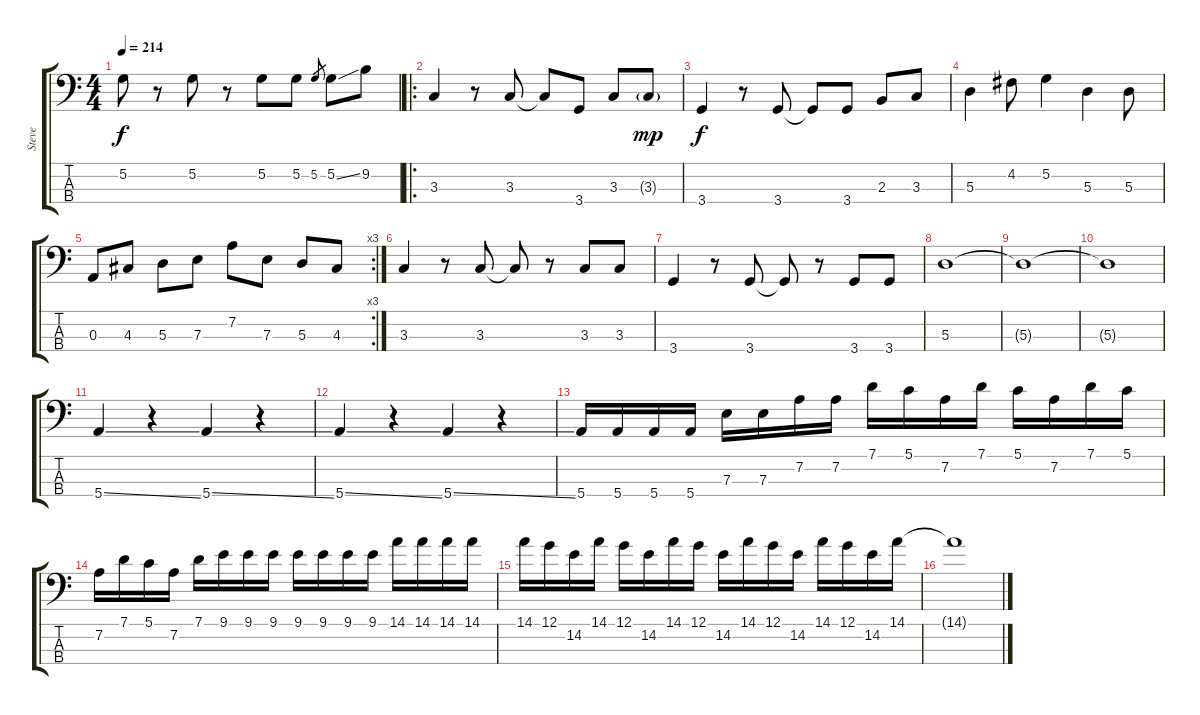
\track ("Steve" "Steve") {instrument electricbassfinger}
\staff {score tabs}
\tuning (G2 D2 A1 E1) {hide}
\ts (4 4)
\tempo 214
\clef f4
\ks c
5.2.8{dy f} r.8 5.2.8 r.8 5.2.8 5.2.8 5.2.8{gr} 5.2{ss}.8 9.2.8 |
\ro
3.3.4 r.8 3.3.8 3.3{t}.8 3.4.8 3.3.8 3.3{g}.8{dy mp} |
3.4.4{dy f} r.8 3.4.8 3.4{t}.8 3.4.8 2.3.8 3.3.8 |
5.3.4 4.2.8 5.2.4 5.3.4 5.3.8 |
\rc 3
0.3.8 4.3.8 5.3.8 7.3.8 7.2.8 7.3.8 5.3.8 4.3.8 |
3.3.4 r.8 3.3.8 3.3{t}.8 r.8 3.3.8 3.3.8 |
3.4.4 r.8 3.4.8 3.4{t}.8 r.8 3.4.8 3.4.8 |
5.3.1 |
5.3{t}.1 |
5.3{t}.1 |
5.4{ss}.4 r.4 5.4{ss}.4 r.4 |
5.4{ss}.4 r.4 5.4{ss}.4 r.4 |
5.4.16 5.4.16 5.4.16 5.4.16 7.3.16 7.3.16 7.2.16 7.2.16 7.1.16 5.1.16 7.2.16 7.1.16 5.1.16 7.2.16 7.1.16 5.1.16 |
7.2.16 7.1.16 5.1.16 7.2.16 7.1.16 9.1.16 9.1.16 9.1.16 9.1.16 9.1.16 9.1.16 9.1.16 14.1.16 14.1.16 14.1.16 14.1.16 |
14.1.16 12.1.16 14.2.16 14.1.16 12.1.16 14.2.16 14.1.16 12.1.16 14.2.16 14.1.16 12.1.16 14.2.16 14.1.16 12.1.16 14.2.16 14.1.16 |
14.1{t}.1
